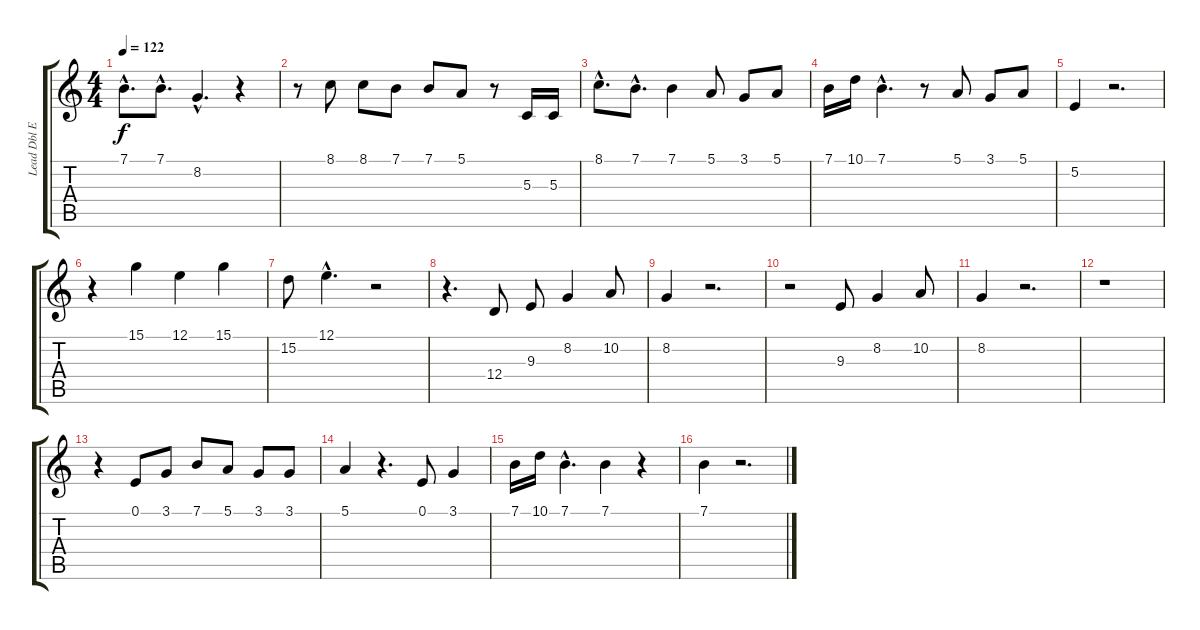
\track ("Lead Dbl Echo Drops" "Lead Dbl E") {instrument fx7echoes}
\staff {score tabs}
\tuning (E4 B3 G3 D3 A2 E2) {hide}
\ts (4 4)
\tempo 122
\clef g2
\ks c
7.1{hac}.8{d dy f} 7.1{hac}.8{d} 8.2{hac}.4{d} r.4 |
r.8 8.1.8 8.1.8 7.1.8 7.1.8 5.1.8 r.8 5.3.16 5.3.16 |
8.1{hac}.8{d} 7.1{hac}.8{d} 7.1.4 5.1.8 3.1.8 5.1.8 |
7.1.16 10.1.16 7.1{hac}.4{d} r.8 5.1.8 3.1.8 5.1.8 |
5.2.4 r.2{d} |
r.4 15.1.4 12.1.4 15.1.4 |
15.2.8 12.1{hac}.4{d} r.2 |
r.4{d} 12.4.8 9.3.8 8.2.4 10.2.8 |
8.2.4 r.2{d} |
r.2 9.3.8 8.2.4 10.2.8 |
8.2.4 r.2{d} |
r.1 |
r.4 0.1.8 3.1.8 7.1.8 5.1.8 3.1.8 3.1.8 |
5.1.4 r.4{d} 0.1.8 3.1.4 |
7.1.16 10.1.16 7.1{hac}.4{d} 7.1.4 r.4 |
7.1.4 r.2{d}
